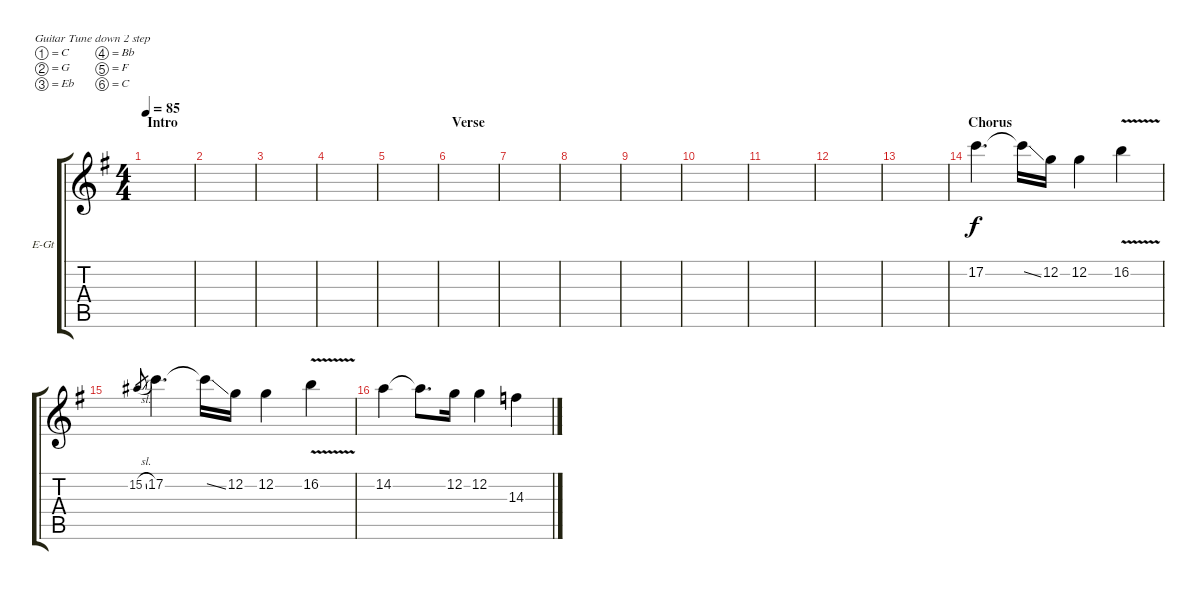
\defaultSystemsLayout 4
\bracketExtendMode groupsimilarinstruments
\firstSystemTrackNameOrientation horizontal
\otherSystemsTrackNameOrientation horizontal
\track ("Guitar 3" "E-Gt") {instrument distortionguitar}
\staff {score tabs}
\tuning (C4 G3 Eb3 Bb2 F2 C2)
\ts (4 4)
\section ("" "Intro")
\ac
\tempo 85
\clef g2
\ks g
|
|
|
|
|
\section ("" "Verse")
|
|
|
|
|
|
|
|
\section ("" "Chorus")
17.2.4{d} 17.2{ss t}.16 12.2.16 12.2.4 16.2{v}.4 |
15.2{sl}.8{gr} 17.2.4{d} 17.2{ss t}.16 12.2.16 12.2.4 16.2{v}.4 |
14.2.4 14.2{t}.8{d} 12.2.16 12.2.4 14.3.4
